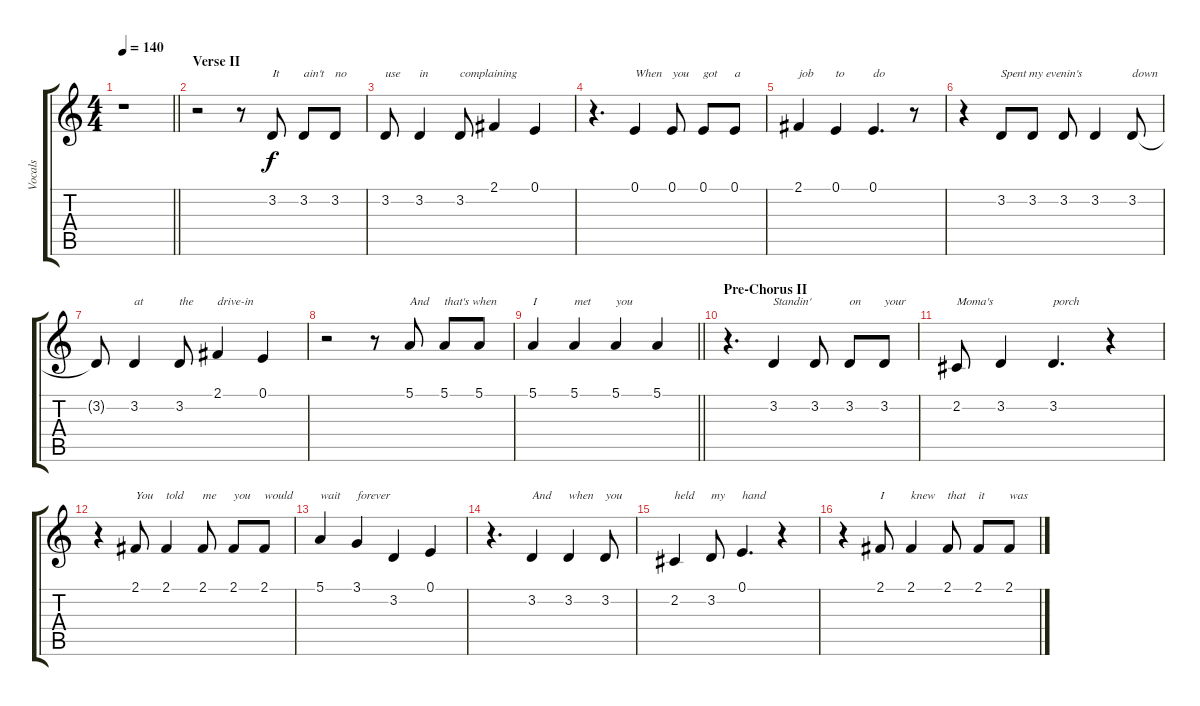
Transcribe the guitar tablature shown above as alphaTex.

\track ("Vocals" "Vocals") {instrument altosax}
\staff {score tabs}
\tuning (E4 B3 G3 D3 A2 E2) {hide}
\ts (4 4)
\tempo 140
\clef g2
\barLineRight lightlight
\ks c
r.1{dy f} |
\section ("" "Verse II")
r.2 r.8 3.2.8{txt "It"} 3.2.8{txt "ain't"} 3.2.8{txt "no"} |
3.2.8{txt "use"} 3.2.4{txt "in"} 3.2.8{txt "complaining"} 2.1.4 0.1.4 |
r.4{d} 0.1.4{txt "When"} 0.1.8{txt "you"} 0.1.8{txt "got"} 0.1.8{txt "a"} |
2.1.4{txt "job"} 0.1.4{txt "to"} 0.1.4{d txt "do"} r.8 |
r.4 3.2.8{txt "Spent my evenin's"} 3.2.8 3.2.8 3.2.4 3.2.8{txt "down"} |
3.2{t}.8 3.2.4{txt "at"} 3.2.8{txt "the"} 2.1.4{txt "drive-in"} 0.1.4 |
r.2 r.8 5.1.8{txt "And"} 5.1.8{txt "that's when"} 5.1.8 |
\barLineRight lightlight
5.1.4{txt "I"} 5.1.4{txt "met"} 5.1.4{txt "you"} 5.1.4 |
\section ("" "Pre-Chorus II")
r.4{d} 3.2.4{txt "Standin'"} 3.2.8 3.2.8{txt "on"} 3.2.8{txt "your"} |
2.2.8{txt "Moma's"} 3.2.4 3.2.4{d txt "porch"} r.4 |
r.4 2.1.8{txt "You"} 2.1.4{txt "told"} 2.1.8{txt "me"} 2.1.8{txt "you"} 2.1.8{txt "would"} |
5.1.4{txt "wait"} 3.1.4{txt "forever"} 3.2.4 0.1.4 |
r.4{d} 3.2.4{txt "And"} 3.2.4{txt "when"} 3.2.8{txt "you"} |
2.2.4{txt "held"} 3.2.8{txt "my"} 0.1.4{d txt "hand"} r.4 |
r.4 2.1.8{txt "I"} 2.1.4{txt "knew"} 2.1.8{txt "that"} 2.1.8{txt "it"} 2.1.8{txt "was"}
